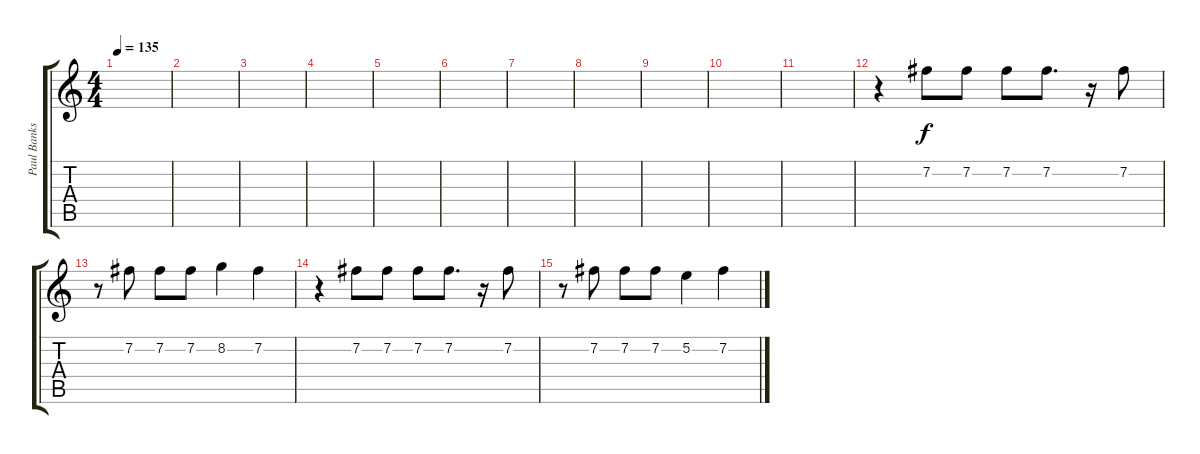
\track ("Paul Banks" "Paul Banks") {instrument overdrivenguitar}
\staff {score tabs}
\tuning (E4 B3 G3 D3 A2 E2) {hide}
\ts (4 4)
\tempo 135
\clef g2
\ks c
|
|
|
|
|
|
|
|
|
|
|
r.4 7.2.8 7.2.8 7.2.8 7.2.8{d} r.16 7.2.8 |
r.8 7.2.8 7.2.8 7.2.8 8.2.4 7.2.4 |
r.4 7.2.8 7.2.8 7.2.8 7.2.8{d} r.16 7.2.8 |
r.8 7.2.8 7.2.8 7.2.8 5.2.4 7.2.4
